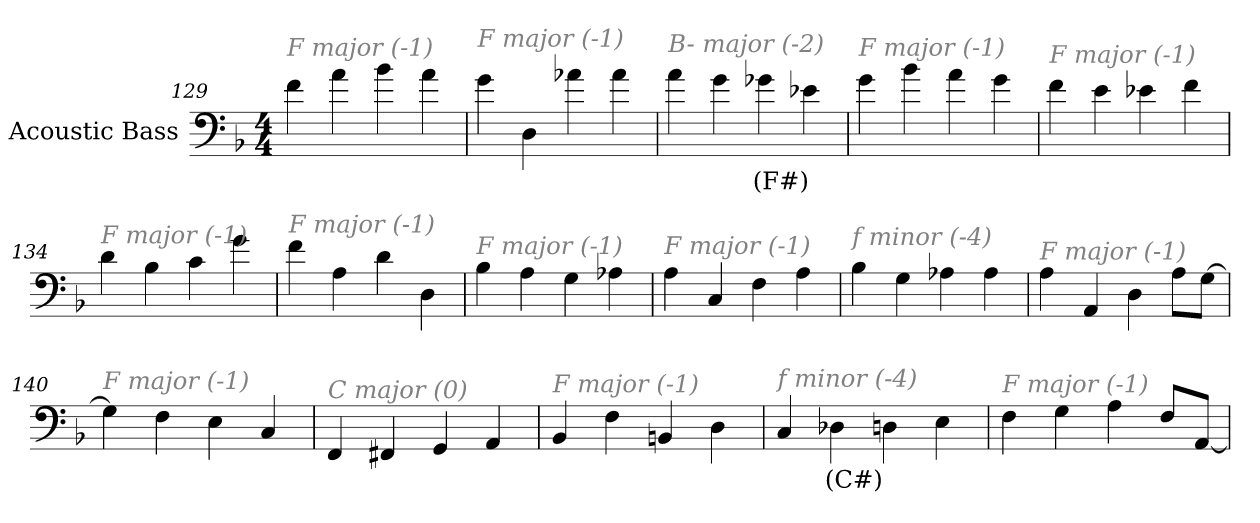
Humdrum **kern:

**kern	**text
*part1	*part1
*staff1	*staff1
*I"Acoustic Bass	*
*clefF4	*
*ITrd7c12	*
*k[b-]	*
*F:	*
*M4/4	*
=129	=129
!LO:TX:i:color=#808080:t=F major (-1)	!
4F	.
4A	.
4B-	.
4A	.
=130	=130
!LO:TX:i:color=#808080:t=F major (-1)	!
4G	.
4DD	.
4A-X	.
4A-	.
=131	=131
!LO:TX:i:color=#808080:t=B- major (-2)	!
4A	.
4G	.
4G-Xi	(F#)
4E-X	.
=132	=132
!LO:TX:i:color=#808080:t=F major (-1)	!
4G	.
4B-	.
4A	.
4G	.
=133	=133
!LO:TX:i:color=#808080:t=F major (-1)	!
4F	.
4E	.
4E-X	.
4F	.
=134	=134
!LO:TX:i:color=#808080:t=F major (-1)	!
4D	.
4BB-	.
4C	.
4G	.
=135	=135
!LO:TX:i:color=#808080:t=F major (-1)	!
4F	.
4AA	.
4D	.
4DD	.
=136	=136
!LO:TX:i:color=#808080:t=F major (-1)	!
4BB-	.
4AA	.
4GG	.
4AA-X	.
=137	=137
!LO:TX:i:color=#808080:t=F major (-1)	!
4AA	.
4CC	.
4FF	.
4AA	.
=138	=138
!LO:TX:i:color=#808080:t=f minor (-4)	!
4BB-	.
4GG	.
4AA-X	.
4AA-	.
=139	=139
!LO:TX:i:color=#808080:t=F major (-1)	!
4AA	.
4AAA	.
4DD	.
8AAL	.
[8GGJ	.
=140	=140
!LO:TX:i:color=#808080:t=F major (-1)	!
4GG]	.
4FF	.
4EE	.
4CC	.
=141	=141
!LO:TX:i:color=#808080:t=C major (0)	!
4FFF	.
4FFF#X	.
4GGG	.
4AAA	.
=142	=142
!LO:TX:i:color=#808080:t=F major (-1)	!
4BBB-	.
4FF	.
4BBBn	.
4DD	.
=143	=143
!LO:TX:i:color=#808080:t=f minor (-4)	!
4CC	.
4DD-Xi	(C#)
4DD	.
4EE	.
=144	=144
!LO:TX:i:color=#808080:t=F major (-1)	!
4FF	.
4GG	.
4AA	.
8FFL	.
[8AAAJ	.
=	=
*-	*-
